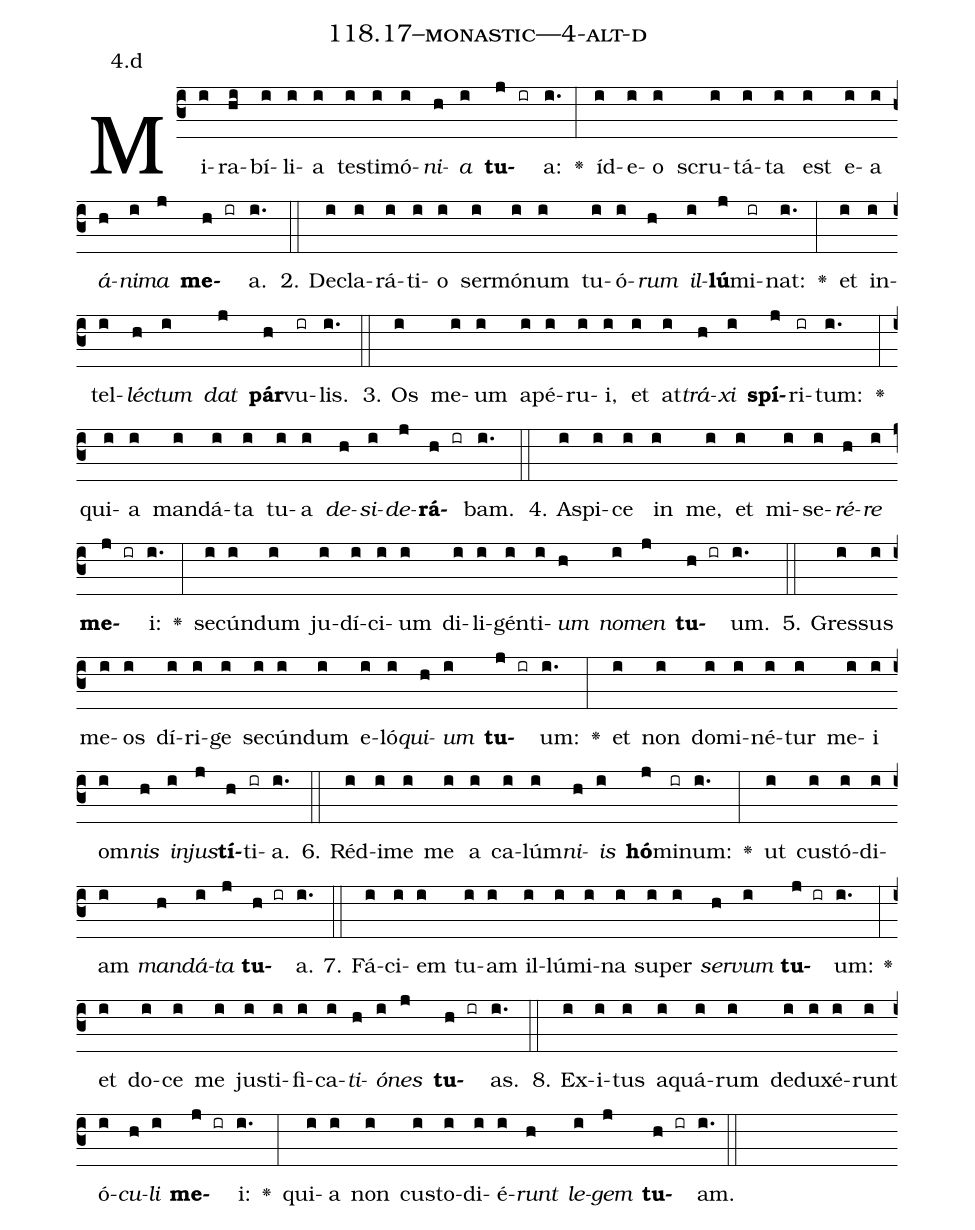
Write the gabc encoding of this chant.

name: 118.17--monastic---4-alt-d;
annotation: 4.d;
%%
(c3)Mi(i)ra(hi)bí(i)li(i)a(i) tes(i)ti(i)mó(i)<i>ni</i>(h)<i>a</i>(i) <b>tu</b>(j ir)a:(i.) <v>\greheightstar</v>(:) íd(i)e(i)o(i) scru(i)tá(i)ta(i) est(i) e(i)a(i) <i>á</i>(h)<i>ni</i>(i)<i>ma</i>(j) <b>me</b>(h ir)a.(i.) (::)
2. De(i)cla(i)rá(i)ti(i)o(i) ser(i)mó(i)num(i) tu(i)ó(i)<i>rum</i>(h) <i>il</i>(i)<b>lú</b>(j)mi(ir)nat:(i.) <v>\greheightstar</v>(:) et(i) in(i)tel(i)<i>léc</i>(h)<i>tum</i>(i) <i>dat</i>(j) <b>pár</b>(h)vu(ir)lis.(i.) (::)
3. Os(i) me(i)um(i) a(i)pé(i)ru(i)i,(i) et(i) at(i)<i>trá</i>(h)<i>xi</i>(i) <b>spí</b>(j)ri(ir)tum:(i.) <v>\greheightstar</v>(:) qui(i)a(i) man(i)dá(i)ta(i) tu(i)a(i) <i>de</i>(h)<i>si</i>(i)<i>de</i>(j)<b>rá</b>(h ir)bam.(i.) (::)
4. A(i)spi(i)ce(i) in(i) me,(i) et(i) mi(i)se(i)<i>ré</i>(h)<i>re</i>(i) <b>me</b>(j ir)i:(i.) <v>\greheightstar</v>(:) se(i)cún(i)dum(i) ju(i)dí(i)ci(i)um(i) di(i)li(i)gén(i)ti(i)<i>um</i>(h) <i>no</i>(i)<i>men</i>(j) <b>tu</b>(h ir)um.(i.) (::)
5. Gres(i)sus(i) me(i)os(i) dí(i)ri(i)ge(i) se(i)cún(i)dum(i) e(i)ló(i)<i>qui</i>(h)<i>um</i>(i) <b>tu</b>(j ir)um:(i.) <v>\greheightstar</v>(:) et(i) non(i) do(i)mi(i)né(i)tur(i) me(i)i(i) om(i)<i>nis</i>(h) <i>in</i>(i)<i>jus</i>(j)<b>tí</b>(h)ti(ir)a.(i.) (::)
6. Réd(i)i(i)me(i) me(i) a(i) ca(i)lúm(i)<i>ni</i>(h)<i>is</i>(i) <b>hó</b>(j)mi(ir)num:(i.) <v>\greheightstar</v>(:) ut(i) cus(i)tó(i)di(i)am(i) <i>man</i>(h)<i>dá</i>(i)<i>ta</i>(j) <b>tu</b>(h ir)a.(i.) (::)
7. Fá(i)ci(i)em(i) tu(i)am(i) il(i)lú(i)mi(i)na(i) su(i)per(i) <i>ser</i>(h)<i>vum</i>(i) <b>tu</b>(j ir)um:(i.) <v>\greheightstar</v>(:) et(i) do(i)ce(i) me(i) jus(i)ti(i)fi(i)ca(i)<i>ti</i>(h)<i>ó</i>(i)<i>nes</i>(j) <b>tu</b>(h ir)as.(i.) (::)
8. Ex(i)i(i)tus(i) a(i)quá(i)rum(i) de(i)du(i)xé(i)runt(i) ó(i)<i>cu</i>(h)<i>li</i>(i) <b>me</b>(j ir)i:(i.) <v>\greheightstar</v>(:) qui(i)a(i) non(i) cus(i)to(i)di(i)é(i)<i>runt</i>(h) <i>le</i>(i)<i>gem</i>(j) <b>tu</b>(h ir)am.(i.) (::)
